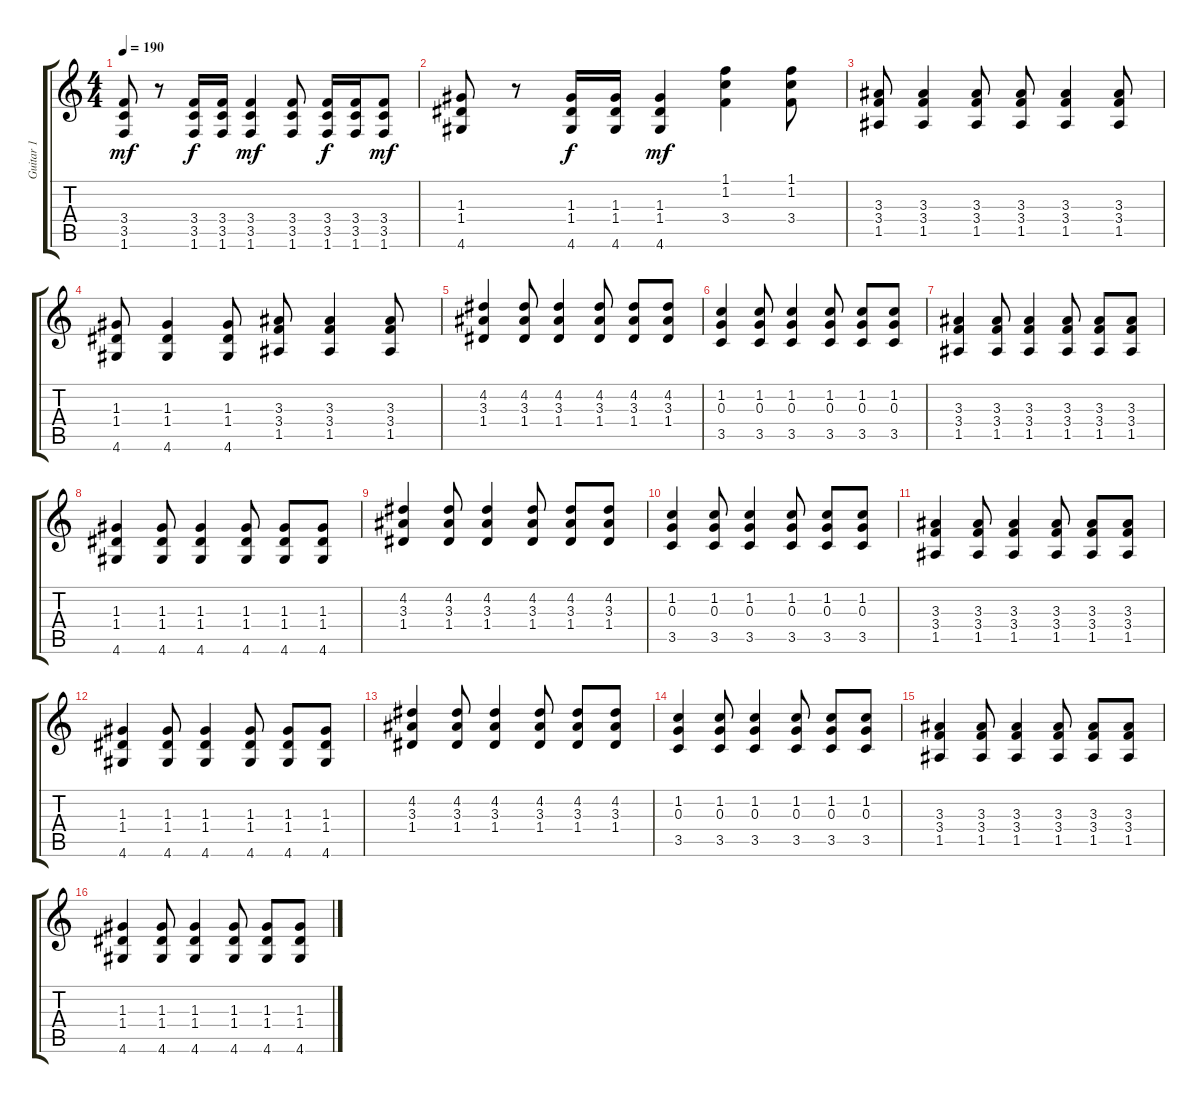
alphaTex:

\track ("Guitar 1" "Guitar 1") {instrument distortionguitar}
\staff {score tabs}
\tuning (E4 B3 G3 D3 A2 E2) {hide}
\ts (4 4)
\tempo 190
\clef g2
\ks c
(3.4 3.5 1.6).8{dy mf} r.8 (3.4 3.5 1.6).16{dy f} (3.4 3.5 1.6).16 (3.4 3.5 1.6).4{dy mf} (3.4 3.5 1.6).8 (3.4 3.5 1.6).16{dy f} (3.4 3.5 1.6).16 (3.4 3.5 1.6).8{dy mf} |
(1.3 1.4 4.6).8 r.8 (1.3 1.4 4.6).16{dy f} (1.3 1.4 4.6).16 (1.3 1.4 4.6).4{dy mf} (1.1 1.2 3.4).4 (1.1 1.2 3.4).8 |
(3.3 3.4 1.5).8 (3.3 3.4 1.5).4 (3.3 3.4 1.5).8 (3.3 3.4 1.5).8 (3.3 3.4 1.5).4 (3.3 3.4 1.5).8 |
(1.3 1.4 4.6).8 (1.3 1.4 4.6).4 (1.3 1.4 4.6).8 (3.3 3.4 1.5).8 (3.3 3.4 1.5).4 (3.3 3.4 1.5).8 |
(4.2 3.3 1.4).4 (4.2 3.3 1.4).8 (4.2 3.3 1.4).4 (4.2 3.3 1.4).8 (4.2 3.3 1.4).8 (4.2 3.3 1.4).8 |
(1.2 0.3 3.5).4 (1.2 0.3 3.5).8 (1.2 0.3 3.5).4 (1.2 0.3 3.5).8 (1.2 0.3 3.5).8 (1.2 0.3 3.5).8 |
(3.3 3.4 1.5).4 (3.3 3.4 1.5).8 (3.3 3.4 1.5).4 (3.3 3.4 1.5).8 (3.3 3.4 1.5).8 (3.3 3.4 1.5).8 |
(1.3 1.4 4.6).4 (1.3 1.4 4.6).8 (1.3 1.4 4.6).4 (1.3 1.4 4.6).8 (1.3 1.4 4.6).8 (1.3 1.4 4.6).8 |
(4.2 3.3 1.4).4 (4.2 3.3 1.4).8 (4.2 3.3 1.4).4 (4.2 3.3 1.4).8 (4.2 3.3 1.4).8 (4.2 3.3 1.4).8 |
(1.2 0.3 3.5).4 (1.2 0.3 3.5).8 (1.2 0.3 3.5).4 (1.2 0.3 3.5).8 (1.2 0.3 3.5).8 (1.2 0.3 3.5).8 |
(3.3 3.4 1.5).4 (3.3 3.4 1.5).8 (3.3 3.4 1.5).4 (3.3 3.4 1.5).8 (3.3 3.4 1.5).8 (3.3 3.4 1.5).8 |
(1.3 1.4 4.6).4 (1.3 1.4 4.6).8 (1.3 1.4 4.6).4 (1.3 1.4 4.6).8 (1.3 1.4 4.6).8 (1.3 1.4 4.6).8 |
(4.2 3.3 1.4).4 (4.2 3.3 1.4).8 (4.2 3.3 1.4).4 (4.2 3.3 1.4).8 (4.2 3.3 1.4).8 (4.2 3.3 1.4).8 |
(1.2 0.3 3.5).4 (1.2 0.3 3.5).8 (1.2 0.3 3.5).4 (1.2 0.3 3.5).8 (1.2 0.3 3.5).8 (1.2 0.3 3.5).8 |
(3.3 3.4 1.5).4 (3.3 3.4 1.5).8 (3.3 3.4 1.5).4 (3.3 3.4 1.5).8 (3.3 3.4 1.5).8 (3.3 3.4 1.5).8 |
(1.3 1.4 4.6).4 (1.3 1.4 4.6).8 (1.3 1.4 4.6).4 (1.3 1.4 4.6).8 (1.3 1.4 4.6).8 (1.3 1.4 4.6).8
